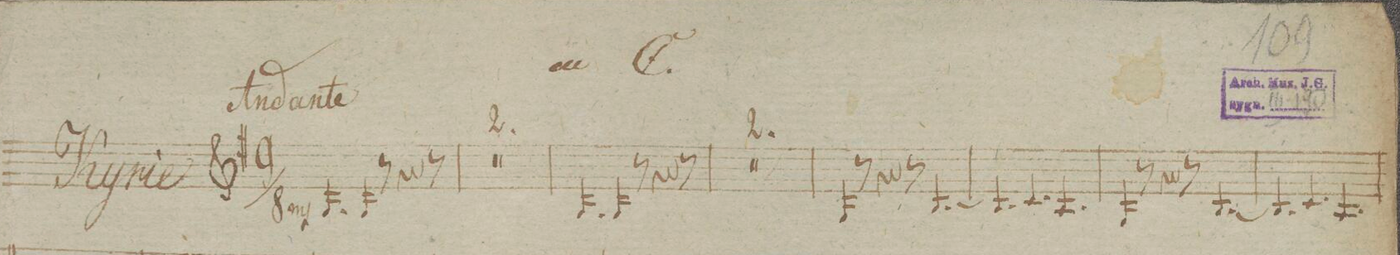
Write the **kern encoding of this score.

**kern	**dynam
*I"in C.	*
*clefG2	*
*k[f#]	*
*M9/8	*
4.G/	mf
4G/	.
8r	.
4r	.
8r	.
=2	=2
8%18r	.
=3	=3
=4	=4
4.G/	.
4G/	.
8r	.
4r	.
8r	.
=5	=5
8%18r	.
=6	=6
=7	=7
4G/	.
8r	.
4r	.
8r	.
[4.B/	.
=8	=8
4.B/]	.
4.c/	.
4.A/	.
=9	=9
4G/	.
8r	.
4r	.
8r	.
[4.B/	.
=10	=10
4.B/]	.
4.c/	.
4.A/	.
=11	=11
*-	*-
